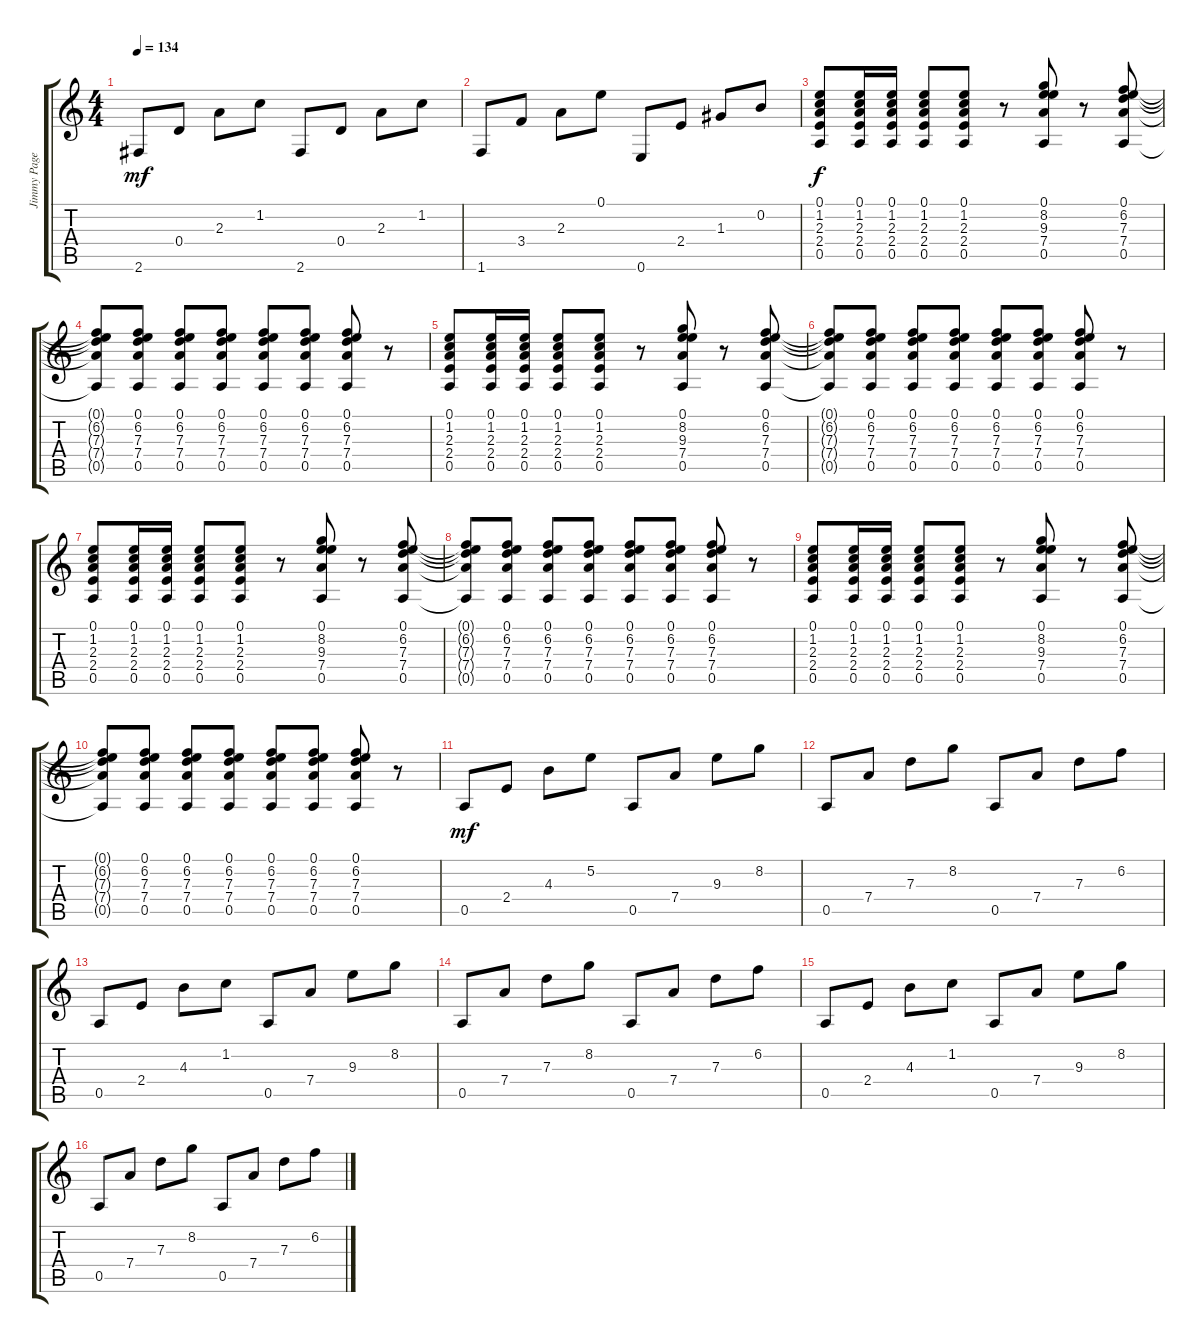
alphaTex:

\track ("Jimmy Page - Guitar" "Jimmy Page") {instrument overdrivenguitar}
\staff {score tabs}
\tuning (E4 B3 G3 D3 A2 E2) {hide}
\ts (4 4)
\tempo 134
\clef g2
\ks c
2.6.8{dy mf} 0.4.8 2.3.8 1.2.8 2.6.8 0.4.8 2.3.8 1.2.8 |
1.6.8 3.4.8 2.3.8 0.1.8 0.6.8 2.4.8 1.3.8 0.2.8 |
(0.1 1.2 2.3 2.4 0.5).8{dy f} (0.1 1.2 2.3 2.4 0.5).16 (0.1 1.2 2.3 2.4 0.5).16 (0.1 1.2 2.3 2.4 0.5).8 (0.1 1.2 2.3 2.4 0.5).8 r.8 (0.1 8.2 9.3 7.4 0.5).8 r.8 (0.1 6.2 7.3 7.4 0.5).8 |
(0.1{t} 6.2{t} 7.3{t} 7.4{t} 0.5{t}).8 (0.1 6.2 7.3 7.4 0.5).8 (0.1 6.2 7.3 7.4 0.5).8 (0.1 6.2 7.3 7.4 0.5).8 (0.1 6.2 7.3 7.4 0.5).8 (0.1 6.2 7.3 7.4 0.5).8 (0.1 6.2 7.3 7.4 0.5).8 r.8 |
(0.1 1.2 2.3 2.4 0.5).8 (0.1 1.2 2.3 2.4 0.5).16 (0.1 1.2 2.3 2.4 0.5).16 (0.1 1.2 2.3 2.4 0.5).8 (0.1 1.2 2.3 2.4 0.5).8 r.8 (0.1 8.2 9.3 7.4 0.5).8 r.8 (0.1 6.2 7.3 7.4 0.5).8 |
(0.1{t} 6.2{t} 7.3{t} 7.4{t} 0.5{t}).8 (0.1 6.2 7.3 7.4 0.5).8 (0.1 6.2 7.3 7.4 0.5).8 (0.1 6.2 7.3 7.4 0.5).8 (0.1 6.2 7.3 7.4 0.5).8 (0.1 6.2 7.3 7.4 0.5).8 (0.1 6.2 7.3 7.4 0.5).8 r.8 |
(0.1 1.2 2.3 2.4 0.5).8 (0.1 1.2 2.3 2.4 0.5).16 (0.1 1.2 2.3 2.4 0.5).16 (0.1 1.2 2.3 2.4 0.5).8 (0.1 1.2 2.3 2.4 0.5).8 r.8 (0.1 8.2 9.3 7.4 0.5).8 r.8 (0.1 6.2 7.3 7.4 0.5).8 |
(0.1{t} 6.2{t} 7.3{t} 7.4{t} 0.5{t}).8 (0.1 6.2 7.3 7.4 0.5).8 (0.1 6.2 7.3 7.4 0.5).8 (0.1 6.2 7.3 7.4 0.5).8 (0.1 6.2 7.3 7.4 0.5).8 (0.1 6.2 7.3 7.4 0.5).8 (0.1 6.2 7.3 7.4 0.5).8 r.8 |
(0.1 1.2 2.3 2.4 0.5).8 (0.1 1.2 2.3 2.4 0.5).16 (0.1 1.2 2.3 2.4 0.5).16 (0.1 1.2 2.3 2.4 0.5).8 (0.1 1.2 2.3 2.4 0.5).8 r.8 (0.1 8.2 9.3 7.4 0.5).8 r.8 (0.1 6.2 7.3 7.4 0.5).8 |
(0.1{t} 6.2{t} 7.3{t} 7.4{t} 0.5{t}).8 (0.1 6.2 7.3 7.4 0.5).8 (0.1 6.2 7.3 7.4 0.5).8 (0.1 6.2 7.3 7.4 0.5).8 (0.1 6.2 7.3 7.4 0.5).8 (0.1 6.2 7.3 7.4 0.5).8 (0.1 6.2 7.3 7.4 0.5).8 r.8 |
0.5.8{dy mf} 2.4.8 4.3.8 5.2.8 0.5.8 7.4.8 9.3.8 8.2.8 |
0.5.8 7.4.8 7.3.8 8.2.8 0.5.8 7.4.8 7.3.8 6.2.8 |
0.5.8 2.4.8 4.3.8 1.2.8 0.5.8 7.4.8 9.3.8 8.2.8 |
0.5.8 7.4.8 7.3.8 8.2.8 0.5.8 7.4.8 7.3.8 6.2.8 |
0.5.8 2.4.8 4.3.8 1.2.8 0.5.8 7.4.8 9.3.8 8.2.8 |
0.5.8 7.4.8 7.3.8 8.2.8 0.5.8 7.4.8 7.3.8 6.2.8
